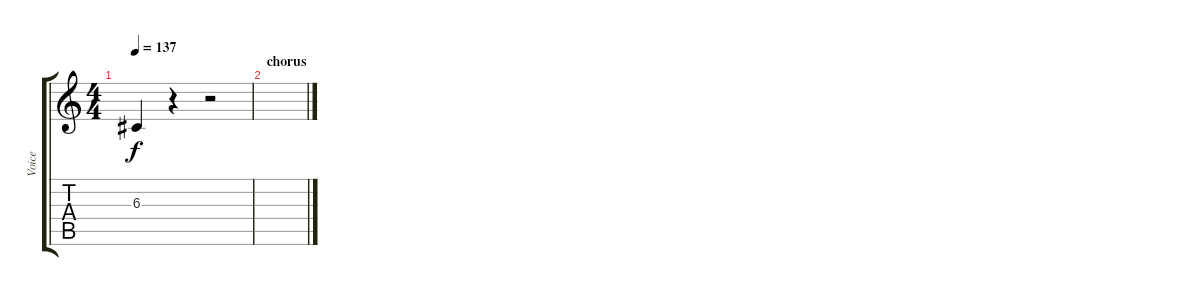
\track ("Voice" "Voice") {instrument trumpet}
\staff {score tabs}
\tuning (E4 B3 G3 D3 A2 E2) {hide}
\ts (4 4)
\tempo 137
\clef g2
\ks c
6.3.4{dy f} r.4 r.2 |
\section ("" "chorus")
